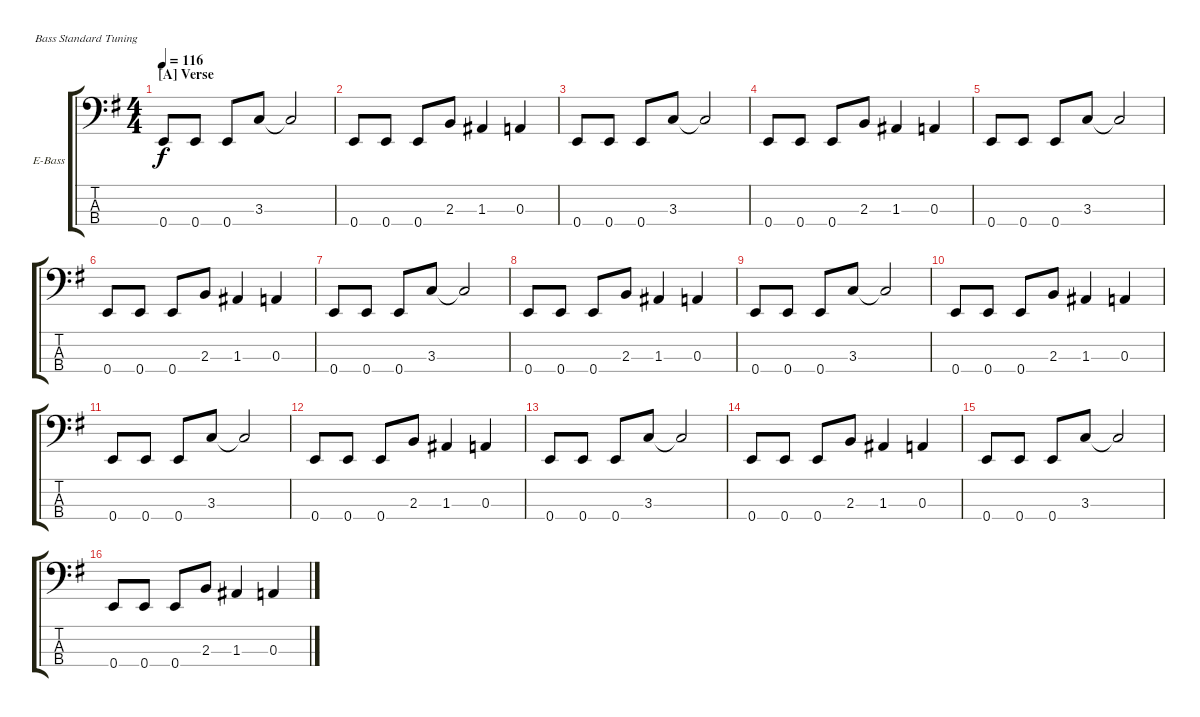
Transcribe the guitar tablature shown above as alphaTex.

\defaultSystemsLayout 4
\bracketExtendMode groupsimilarinstruments
\firstSystemTrackNameOrientation horizontal
\otherSystemsTrackNameOrientation horizontal
\track ("Electric Bass" "E-Bass") {instrument electricbassfinger}
\staff {score tabs}
\tuning (G2 D2 A1 E1)
\ts (4 4)
\section ("A" "Verse")
\tempo 116
\clef f4
\scale
1.03909
\ks g
0.4.8{dy f} 0.4.8 0.4.8 3.3.8 3.3{t}.2 |
\scale
0.960908 0.4.8 0.4.8 0.4.8 2.3.8 1.3.4 0.3.4 |
\scale
1.03909 0.4.8 0.4.8 0.4.8 3.3.8 3.3{t}.2 |
\scale
0.960908 0.4.8 0.4.8 0.4.8 2.3.8 1.3.4 0.3.4 |
\scale
1.03909 0.4.8 0.4.8 0.4.8 3.3.8 3.3{t}.2 |
\scale
0.960908 0.4.8 0.4.8 0.4.8 2.3.8 1.3.4 0.3.4 |
\scale
1.03909 0.4.8 0.4.8 0.4.8 3.3.8 3.3{t}.2 |
\scale
0.960908 0.4.8 0.4.8 0.4.8 2.3.8 1.3.4 0.3.4 |
\scale
1.03909 0.4.8 0.4.8 0.4.8 3.3.8 3.3{t}.2 |
\scale
0.960908 0.4.8 0.4.8 0.4.8 2.3.8 1.3.4 0.3.4 |
\scale
1.03909 0.4.8 0.4.8 0.4.8 3.3.8 3.3{t}.2 |
\scale
0.960908 0.4.8 0.4.8 0.4.8 2.3.8 1.3.4 0.3.4 |
\scale
1.03909 0.4.8 0.4.8 0.4.8 3.3.8 3.3{t}.2 |
\scale
0.960908 0.4.8 0.4.8 0.4.8 2.3.8 1.3.4 0.3.4 |
\scale
1.03909 0.4.8 0.4.8 0.4.8 3.3.8 3.3{t}.2 |
\scale
0.960908 0.4.8 0.4.8 0.4.8 2.3.8 1.3.4 0.3.4
